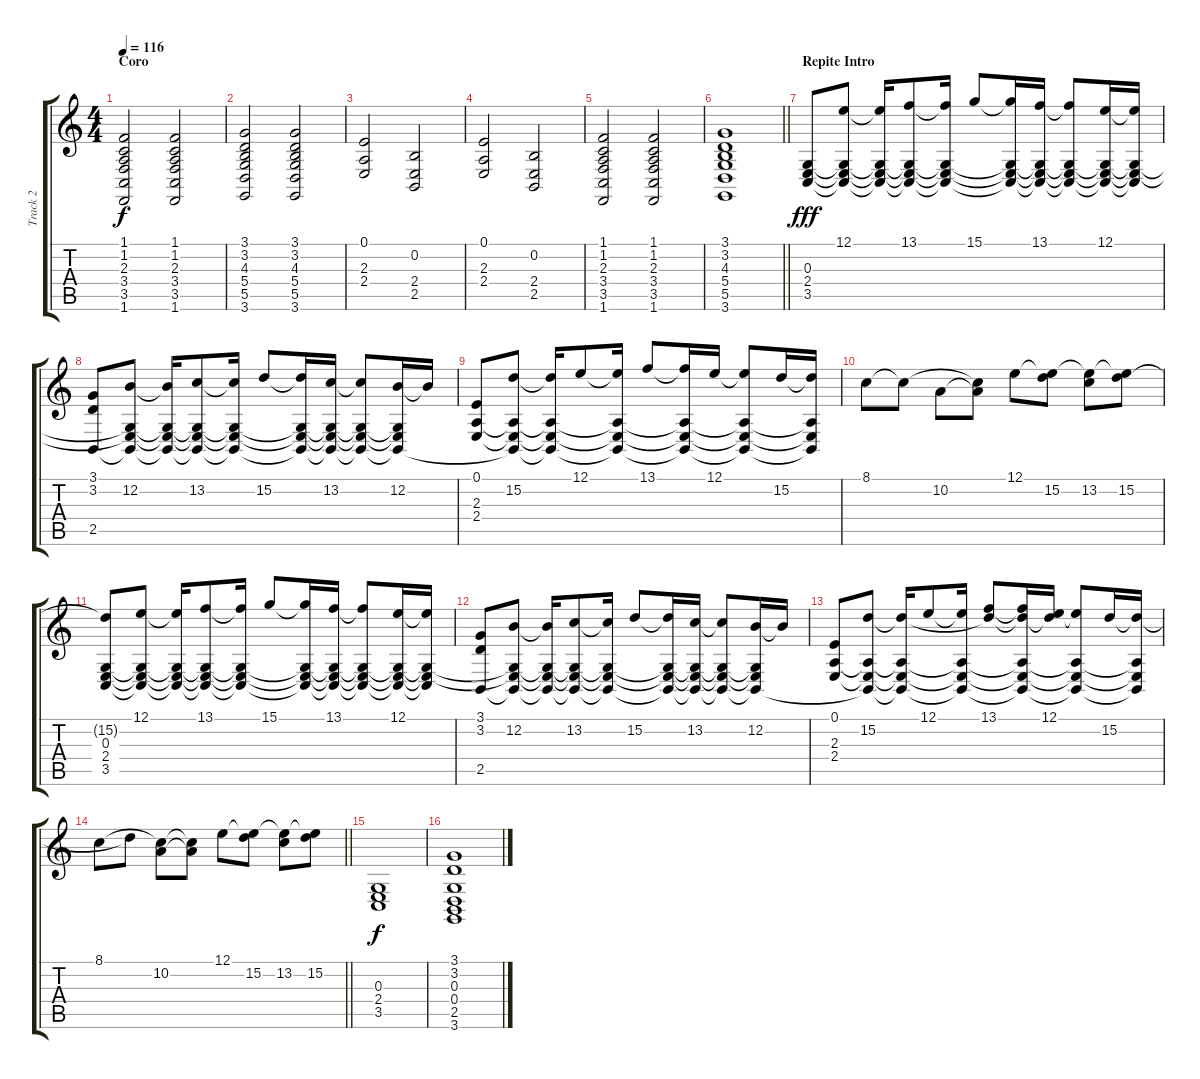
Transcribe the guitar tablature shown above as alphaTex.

\track ("Track 2" "Track 2") {instrument brightacousticpiano}
\staff {score tabs}
\tuning (E4 B3 G3 D3 A2 E2) {hide}
\ts (4 4)
\section ("" "Coro")
\tempo 116
\clef g2
\ks c
(1.1 1.2 2.3 3.4 3.5 1.6).2{dy f volume 12} (1.1 1.2 2.3 3.4 3.5 1.6).2 |
(3.1 3.2 4.3 5.4 5.5 3.6).2 (3.1 3.2 4.3 5.4 5.5 3.6).2 |
(0.1 2.3 2.4).2 (0.2 2.4 2.5).2 |
(0.1 2.3 2.4).2 (0.2 2.4 2.5).2 |
(1.1 1.2 2.3 3.4 3.5 1.6).2 (1.1 1.2 2.3 3.4 3.5 1.6).2 |
\barLineRight lightlight
(3.1 3.2 4.3 5.4 5.5 3.6).1 |
\section ("" "Repite Intro")
(0.3 2.4 3.5).8{dy fff} (12.1 0.3{t} 2.4{t} 3.5{t}).8 (12.1{t} 0.3{t} 2.4{t} 3.5{t}).16 (13.1 0.3{t} 2.4{t} 3.5{t}).8 (13.1{t} 0.3{t} 2.4{t} 3.5{t}).16 15.1.8 (15.1{t} 0.3{t} 2.4{t} 3.5{t}).16 (13.1 0.3{t} 2.4{t} 3.5{t}).16 (13.1{t} 0.3{t} 2.4{t} 3.5{t}).8 (12.1 0.3{t} 2.4{t} 3.5{t}).16 (12.1{t} 0.3{t} 2.4{t} 3.5{t}).16 |
(3.1 3.2 2.5).8 (12.2 0.3{t} 2.4{t} 2.5{t}).8 (12.2{t} 0.3{t} 2.4{t} 2.5{t}).16 (13.2 0.3{t} 2.4{t} 2.5{t}).8 (13.2{t} 0.3{t} 2.4{t} 2.5{t}).16 15.2.8 (15.2{t} 0.3{t} 2.4{t} 2.5{t}).16 (13.2 0.3{t} 2.4{t} 2.5{t}).16 (13.2{t} 0.3{t} 2.4{t} 2.5{t}).8 (12.2 0.3{t} 2.4{t} 2.5{t}).16 12.2{t}.16 |
(0.1 2.3 2.4).8 (15.2 2.3{t} 2.4{t} 2.5{t}).8 (15.2{t} 2.3{t} 2.4{t} 2.5{t}).16 12.1.8 (12.1{t} 2.3{t} 2.4{t} 2.5{t}).16 13.1.8 (13.1{t} 2.3{t} 2.4{t} 2.5{t}).16 12.1.16 (12.1{t} 2.3{t} 2.4{t} 2.5{t}).8 15.2.16 (15.2{t} 2.3{t} 2.4{t} 2.5{t}).16 |
8.1.8 8.1{t}.8 10.2.8 (8.1{t} 10.2{t}).8 12.1.8 (12.1{t} 15.2).8 (12.1{t} 13.2).8 (12.1{t} 15.2).8 |
(15.2{t} 0.3 2.4 3.5).8 (12.1 0.3{t} 2.4{t} 3.5{t}).8 (12.1{t} 0.3{t} 2.4{t} 3.5{t}).16 (13.1 0.3{t} 2.4{t} 3.5{t}).8 (13.1{t} 0.3{t} 2.4{t} 3.5{t}).16 15.1.8 (15.1{t} 0.3{t} 2.4{t} 3.5{t}).16 (13.1 0.3{t} 2.4{t} 3.5{t}).16 (13.1{t} 0.3{t} 2.4{t} 3.5{t}).8 (12.1 0.3{t} 2.4{t} 3.5{t}).16 (12.1{t} 0.3{t} 2.4{t} 3.5{t}).16 |
(3.1 3.2 2.5).8 (12.2 0.3{t} 2.4{t} 2.5{t}).8 (12.2{t} 0.3{t} 2.4{t} 2.5{t}).16 (13.2 0.3{t} 2.4{t} 2.5{t}).8 (13.2{t} 0.3{t} 2.4{t} 2.5{t}).16 15.2.8 (15.2{t} 0.3{t} 2.4{t} 2.5{t}).16 (13.2 0.3{t} 2.4{t} 2.5{t}).16 (13.2{t} 0.3{t} 2.4{t} 2.5{t}).8 (12.2 0.3{t} 2.4{t} 2.5{t}).16 12.2{t}.16 |
(0.1 2.3 2.4).8 (15.2 2.3{t} 2.4{t} 2.5{t}).8 (15.2{t} 2.3{t} 2.4{t} 2.5{t}).16 12.1.8 (12.1{t} 2.3{t} 2.4{t} 2.5{t}).16 (13.1 15.2{t}).8 (13.1{t} 15.2{t} 2.3{t} 2.4{t} 2.5{t}).16 (12.1 15.2{t}).16 (12.1{t} 2.3{t} 2.4{t} 2.5{t}).8 15.2.16 (15.2{t} 2.3{t} 2.4{t} 2.5{t}).16 |
\barLineRight lightlight
8.1.8 15.2{t}.8 (8.1{t} 10.2).8 (8.1{t} 10.2{t}).8 12.1.8 (12.1{t} 15.2).8 (12.1{t} 13.2).8 (12.1{t} 15.2).8 |
(0.3 2.4 3.5).1{dy f} |
(3.1 3.2 0.3 0.4 2.5 3.6).1
